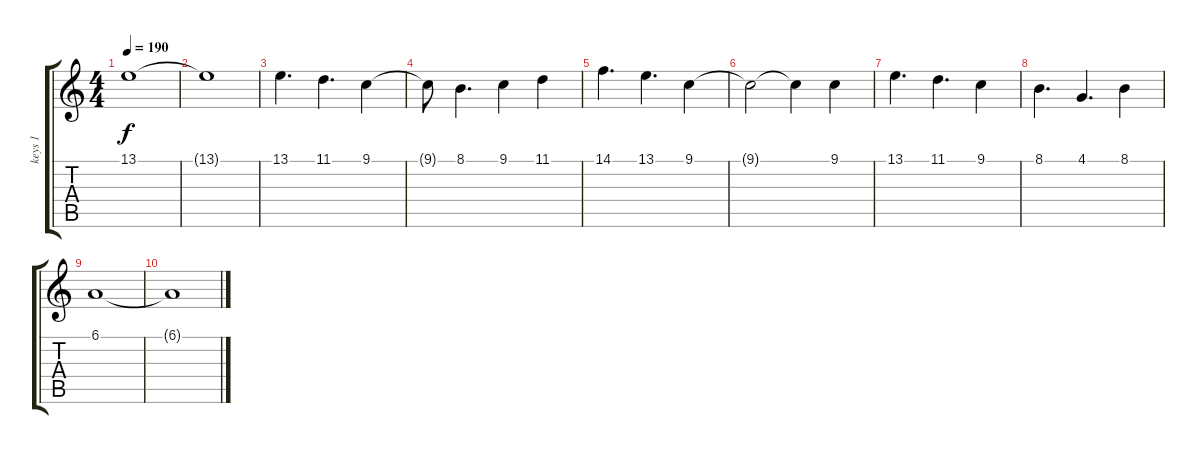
\track ("keys 1" "keys 1") {instrument pad7halo}
\staff {score tabs}
\tuning (Eb4 Bb3 Gb3 Db3 Ab2 Eb2) {hide}
\ts (4 4)
\tempo 190
\clef g2
\ks c
13.1.1{dy f} |
13.1{t}.1 |
13.1.4{d} 11.1.4{d} 9.1.4 |
9.1{t}.8 8.1.4{d} 9.1.4 11.1.4 |
14.1.4{d} 13.1.4{d} 9.1.4 |
9.1{t}.2 9.1{t}.4 9.1.4 |
13.1.4{d} 11.1.4{d} 9.1.4 |
8.1.4{d} 4.1.4{d} 8.1.4 |
6.1.1 |
6.1{t}.1
